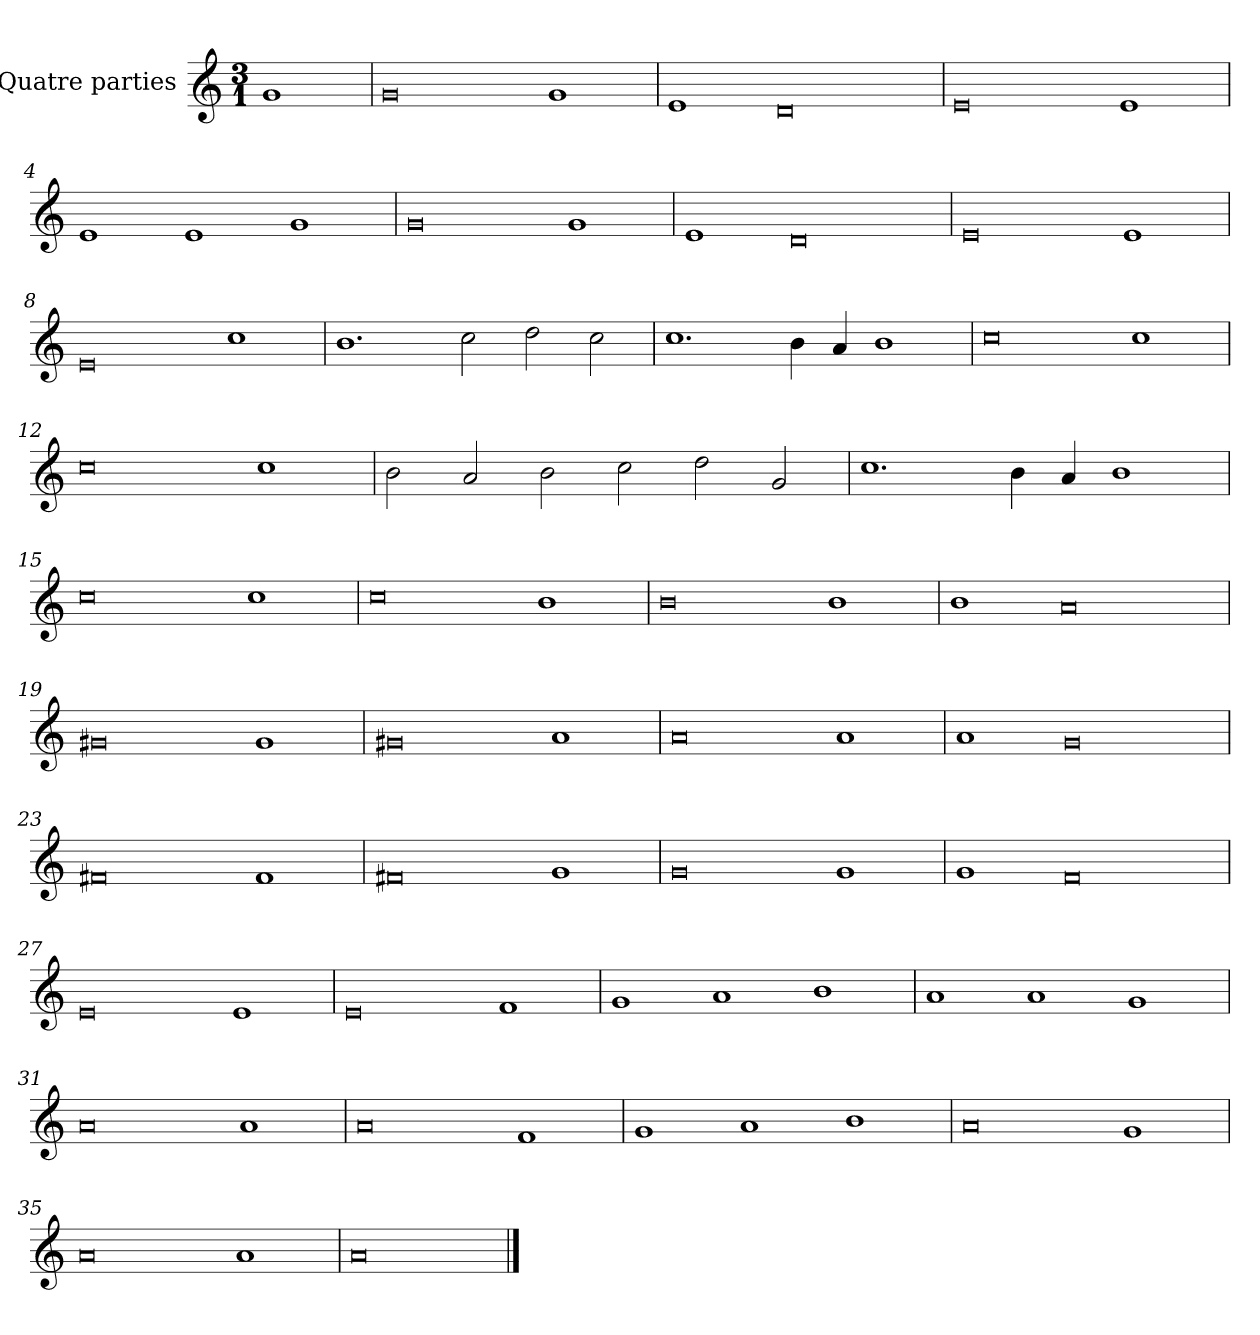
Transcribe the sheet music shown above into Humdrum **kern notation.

**kern
*part1
*staff1
*I"Quatre parties
*clefG2
*k[]
*M3/1
*MM360
=
1g
=1
0g
1g
=2
1e
0d
=3
0e
1e
=4
1e
1e
1g
=5
0g
1g
=6
1e
0d
=7
0e
1e
=8
0e
1cc
=9
1.b
2cc\
2dd\
2cc\
=10
1.cc
4b\
4a/
1b
=11
0cc
1cc
=12
0cc
1cc
=13
2b\
2a/
2b\
2cc\
2dd\
2g/
=14
1.cc
4b\
4a/
1b
=15
0cc
1cc
=16
0cc
1b
=17
0b
1b
=18
1b
0a
=19
0g#X
1g#
=20
0g#X
1a
=21
0a
1a
=22
1a
0g
=23
0f#X
1f#
=24
0f#X
1g
=25
0g
1g
=26
1g
0f
=27
0e
1e
=28
0e
1f
=29
1g
1a
1b
=30
1a
1a
1g
=31
0a
1a
=32
0a
1f
=33
1g
1a
1b
=34
0a
1g
=35
0a
1a
=36
0a
==
*-
